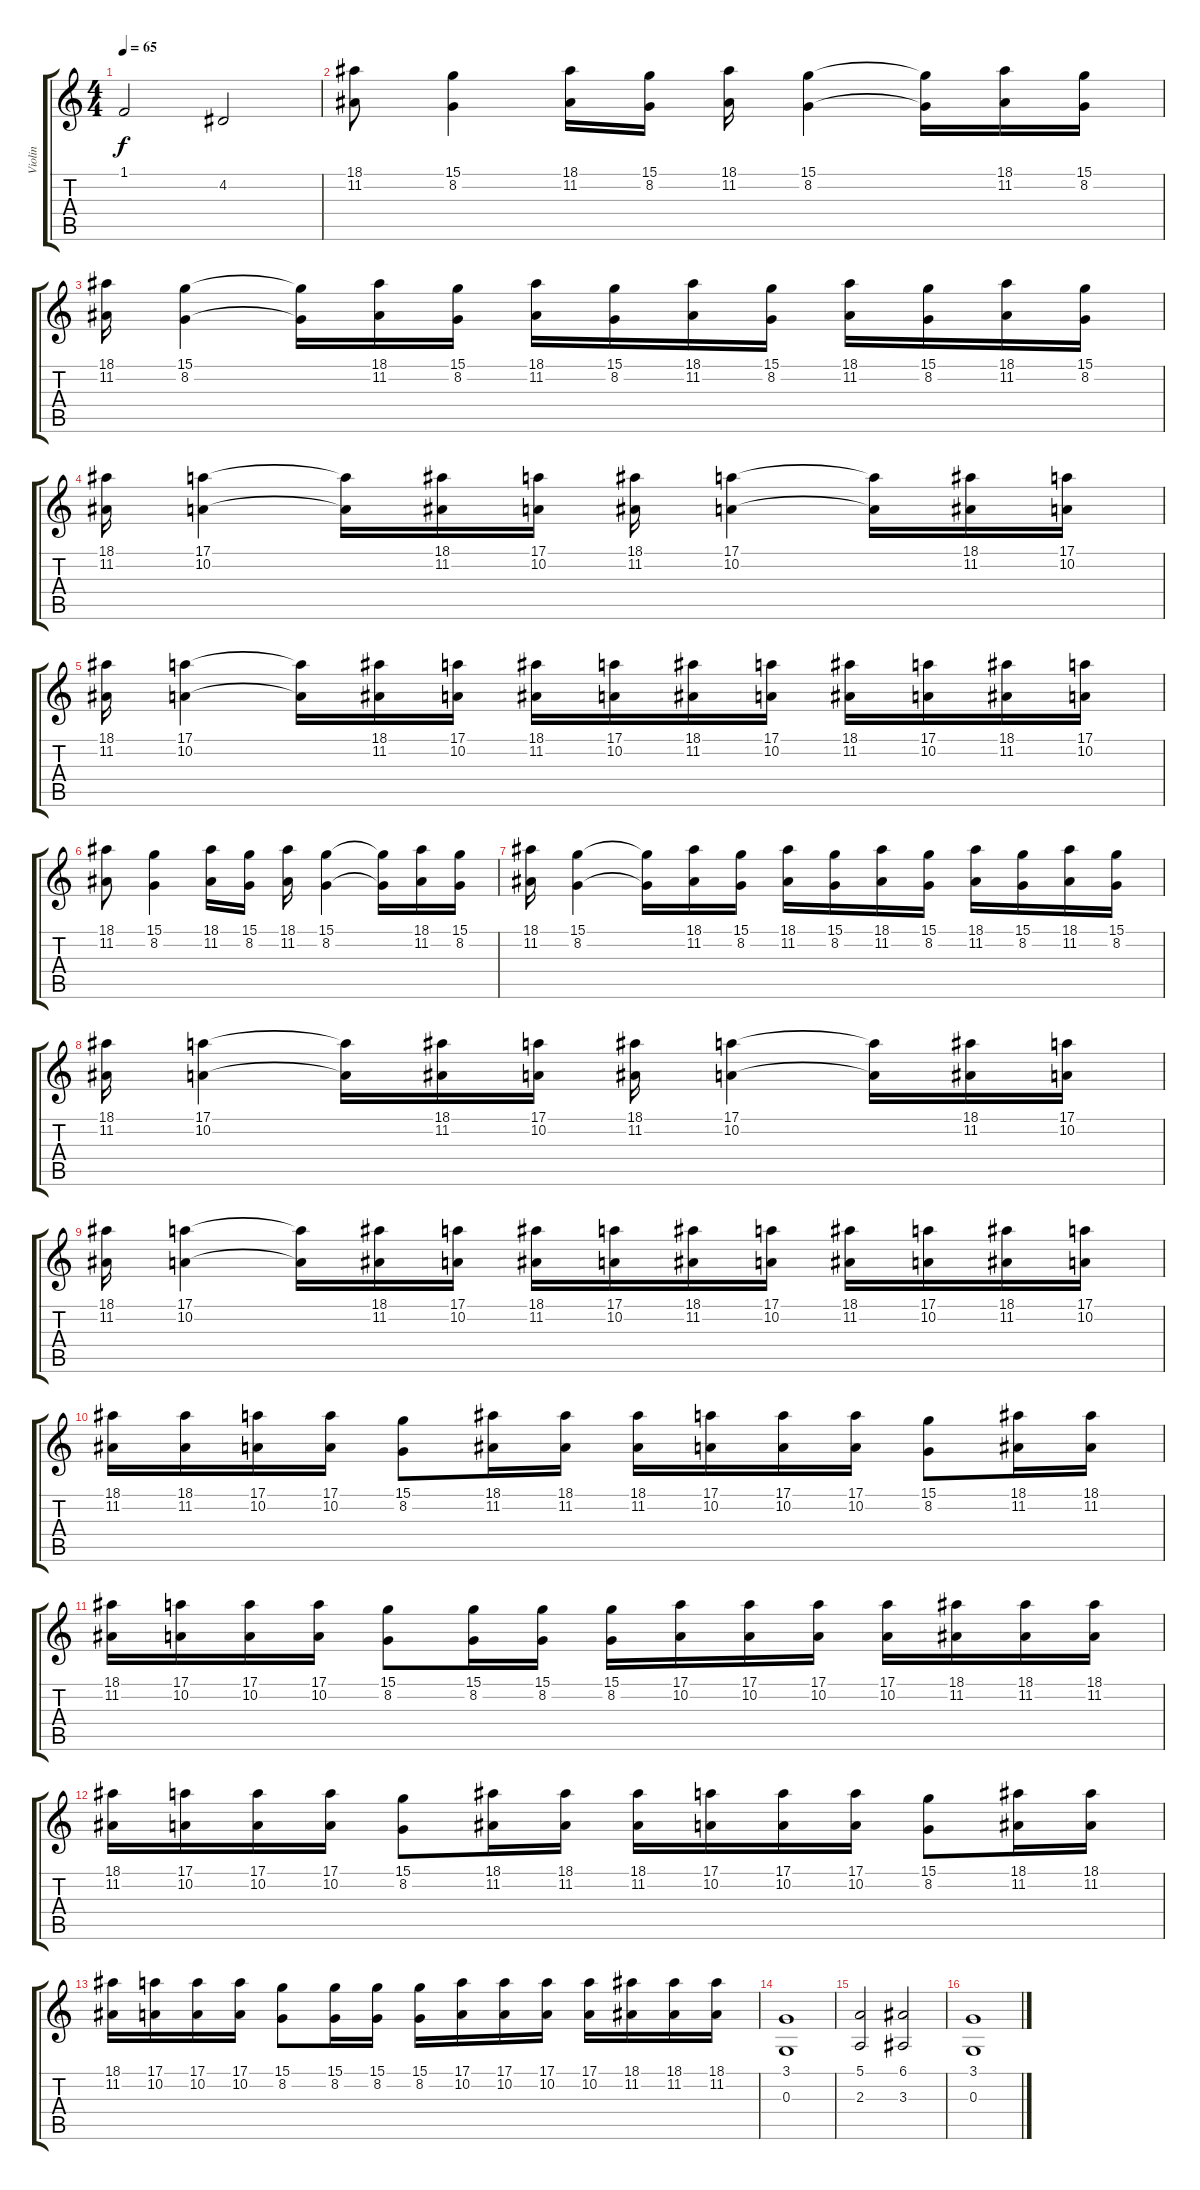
\track ("Violin" "Violin") {instrument violin}
\staff {score tabs}
\tuning (E4 B3 G3 D3 A2 E2) {hide}
\ts (4 4)
\tempo 65
\clef g2
\ks c
1.1.2{dy f} 4.2.2 |
(18.1 11.2).8 (15.1 8.2).4 (18.1 11.2).16 (15.1 8.2).16 (18.1 11.2).16 (15.1 8.2).4 (15.1{t} 8.2{t}).16 (18.1 11.2).16 (15.1 8.2).16 |
(18.1 11.2).16 (15.1 8.2).4 (15.1{t} 8.2{t}).16 (18.1 11.2).16 (15.1 8.2).16 (18.1 11.2).16 (15.1 8.2).16 (18.1 11.2).16 (15.1 8.2).16 (18.1 11.2).16 (15.1 8.2).16 (18.1 11.2).16 (15.1 8.2).16 |
(18.1 11.2).16 (17.1 10.2).4 (17.1{t} 10.2{t}).16 (18.1 11.2).16 (17.1 10.2).16 (18.1 11.2).16 (17.1 10.2).4 (17.1{t} 10.2{t}).16 (18.1 11.2).16 (17.1 10.2).16 |
(18.1 11.2).16 (17.1 10.2).4 (17.1{t} 10.2{t}).16 (18.1 11.2).16 (17.1 10.2).16 (18.1 11.2).16 (17.1 10.2).16 (18.1 11.2).16 (17.1 10.2).16 (18.1 11.2).16 (17.1 10.2).16 (18.1 11.2).16 (17.1 10.2).16 |
(18.1 11.2).8 (15.1 8.2).4 (18.1 11.2).16 (15.1 8.2).16 (18.1 11.2).16 (15.1 8.2).4 (15.1{t} 8.2{t}).16 (18.1 11.2).16 (15.1 8.2).16 |
(18.1 11.2).16 (15.1 8.2).4 (15.1{t} 8.2{t}).16 (18.1 11.2).16 (15.1 8.2).16 (18.1 11.2).16 (15.1 8.2).16 (18.1 11.2).16 (15.1 8.2).16 (18.1 11.2).16 (15.1 8.2).16 (18.1 11.2).16 (15.1 8.2).16 |
(18.1 11.2).16 (17.1 10.2).4 (17.1{t} 10.2{t}).16 (18.1 11.2).16 (17.1 10.2).16 (18.1 11.2).16 (17.1 10.2).4 (17.1{t} 10.2{t}).16 (18.1 11.2).16 (17.1 10.2).16 |
(18.1 11.2).16 (17.1 10.2).4 (17.1{t} 10.2{t}).16 (18.1 11.2).16 (17.1 10.2).16 (18.1 11.2).16 (17.1 10.2).16 (18.1 11.2).16 (17.1 10.2).16 (18.1 11.2).16 (17.1 10.2).16 (18.1 11.2).16 (17.1 10.2).16 |
(18.1 11.2).16 (18.1 11.2).16 (17.1 10.2).16 (17.1 10.2).16 (15.1 8.2).8 (18.1 11.2).16 (18.1 11.2).16 (18.1 11.2).16 (17.1 10.2).16 (17.1 10.2).16 (17.1 10.2).16 (15.1 8.2).8 (18.1 11.2).16 (18.1 11.2).16 |
(18.1 11.2).16 (17.1 10.2).16 (17.1 10.2).16 (17.1 10.2).16 (15.1 8.2).8 (15.1 8.2).16 (15.1 8.2).16 (15.1 8.2).16 (17.1 10.2).16 (17.1 10.2).16 (17.1 10.2).16 (17.1 10.2).16 (18.1 11.2).16 (18.1 11.2).16 (18.1 11.2).16 |
(18.1 11.2).16 (17.1 10.2).16 (17.1 10.2).16 (17.1 10.2).16 (15.1 8.2).8 (18.1 11.2).16 (18.1 11.2).16 (18.1 11.2).16 (17.1 10.2).16 (17.1 10.2).16 (17.1 10.2).16 (15.1 8.2).8 (18.1 11.2).16 (18.1 11.2).16 |
(18.1 11.2).16 (17.1 10.2).16 (17.1 10.2).16 (17.1 10.2).16 (15.1 8.2).8 (15.1 8.2).16 (15.1 8.2).16 (15.1 8.2).16 (17.1 10.2).16 (17.1 10.2).16 (17.1 10.2).16 (17.1 10.2).16 (18.1 11.2).16 (18.1 11.2).16 (18.1 11.2).16 |
(3.1 0.3).1 |
(5.1 2.3).2 (6.1 3.3).2 |
(3.1 0.3).1
